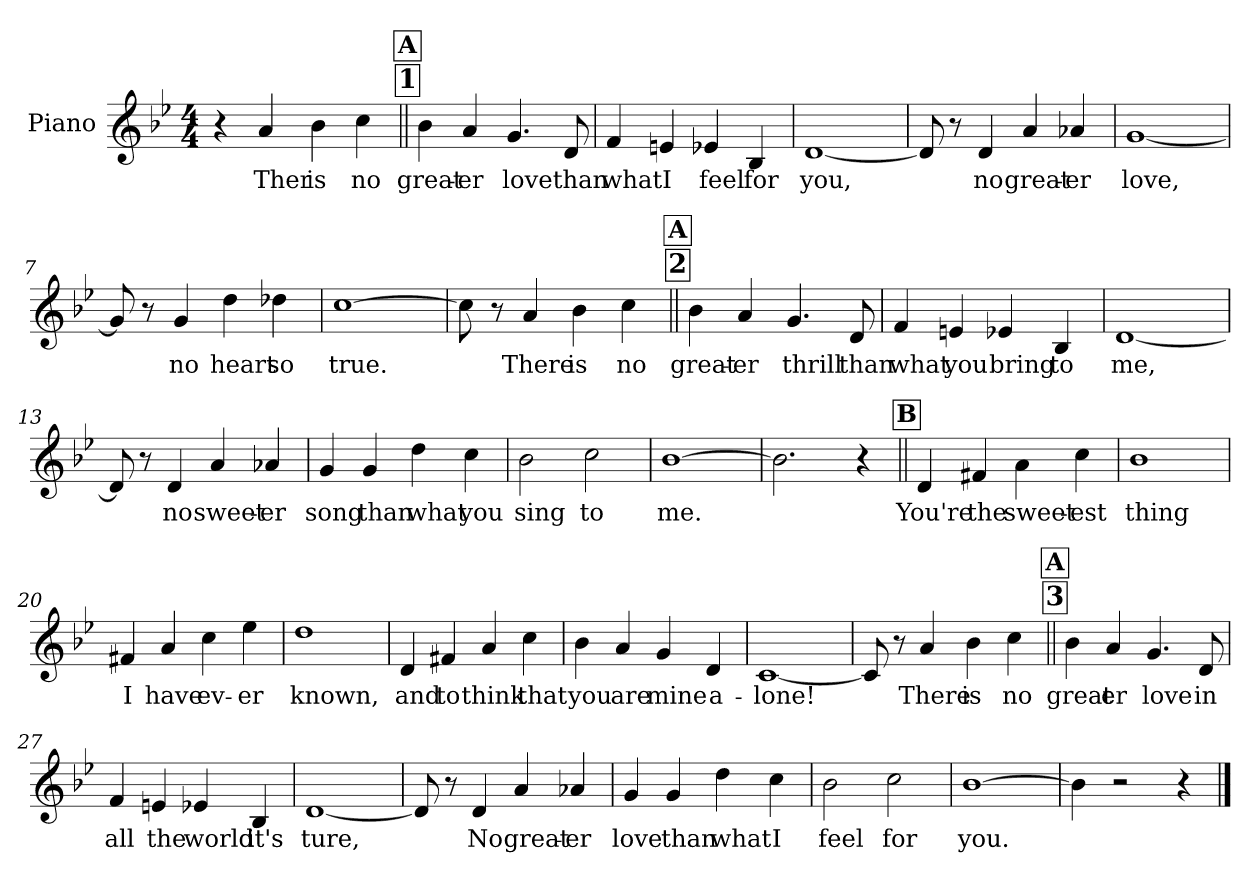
**kern	**text
*part1	*part1
*staff1	*staff1
*I"Piano	*
*I'Pno.	*
*clefG2	*
*k[b-e-]	*
*M4/4	*
=1	=1
4r	.
!	!LO:LY:b
4a/	Ther
!	!LO:LY:b
4b-\	is
!	!LO:LY:b
4cc\	no
!!LO:REH:place=s1:a:t=1
!!LO:REH:place=s1:a:fs=14:t=A
=2||	=2||
!	!LO:LY:b
4b-\	great-
!	!LO:LY:b
4a/	-er
!	!LO:LY:b
4.g/	love
!	!LO:LY:b
8d/	than
=3	=3
!	!LO:LY:b
4f/	what
!	!LO:LY:b
4en/	I
!	!LO:LY:b
4e-X/	feel
!	!LO:LY:b
4B-/	for
=4	=4
!	!LO:LY:b
[1d	you,
=5	=5
8d/]	.
8r	.
!	!LO:LY:b
4d/	no
!	!LO:LY:b
4a/	great-
!	!LO:LY:b
4a-X/	-er
!!LO:LB:g=z
=6	=6
!	!LO:LY:b
[1g	love,
=7	=7
8g/]	.
8r	.
!	!LO:LY:b
4g/	no
!	!LO:LY:b
4dd\	heart
!	!LO:LY:b
4dd-X\	so
=8	=8
!	!LO:LY:b
[1cc	true.
=9	=9
8cc\]	.
8r	.
!	!LO:LY:b
4a/	There
!	!LO:LY:b
4b-\	is
!	!LO:LY:b
4cc\	no
!!LO:LB:g=z
!!LO:REH:place=s1:a:t=2
!!LO:REH:place=s1:a:fs=14:t=A
=10||	=10||
!	!LO:LY:b
4b-\	great-
!	!LO:LY:b
4a/	-er
!	!LO:LY:b
4.g/	thrill
!	!LO:LY:b
8d/	than
=11	=11
!	!LO:LY:b
4f/	what
!	!LO:LY:b
4en/	you
!	!LO:LY:b
4e-X/	bring
!	!LO:LY:b
4B-/	to
=12	=12
!	!LO:LY:b
[1d	me,
=13	=13
8d/]	.
8r	.
!	!LO:LY:b
4d/	no
!	!LO:LY:b
4a/	sweet-
!	!LO:LY:b
4a-X/	-er
!!LO:LB:g=z
=14	=14
!	!LO:LY:b
4g/	song
!	!LO:LY:b
4g/	than
!	!LO:LY:b
4dd\	what
!	!LO:LY:b
4cc\	you
=15	=15
!	!LO:LY:b
2b-\	sing
!	!LO:LY:b
2cc\	to
=16	=16
!	!LO:LY:b
[1b-	me.
=17	=17
2.b-\]	.
4r	.
!!LO:LB:g=z
!!LO:REH:place=s1:a:fs=14:t=B
=18||	=18||
!	!LO:LY:b
4d/	You're
!	!LO:LY:b
4f#X/	the
!	!LO:LY:b
4a\	sweet-
!	!LO:LY:b
4cc\	est
=19	=19
!	!LO:LY:b
1b-	thing
=20	=20
!	!LO:LY:b
4f#X/	I
!	!LO:LY:b
4a/	have
!	!LO:LY:b
4cc\	ev-
!	!LO:LY:b
4ee-\	-er
=21	=21
!	!LO:LY:b
1dd	known,
!!LO:LB:g=z
=22	=22
!	!LO:LY:b
4d/	and
!	!LO:LY:b
4f#X/	to
!	!LO:LY:b
4a/	think
!	!LO:LY:b
4cc\	that
=23	=23
!	!LO:LY:b
4b-\	you
!	!LO:LY:b
4a/	are
!	!LO:LY:b
4g/	mine
!	!LO:LY:b
4d/	a-
=24	=24
!	!LO:LY:b
[1c	-lone!
=25	=25
8c/]	.
8r	.
!	!LO:LY:b
4a/	There
!	!LO:LY:b
4b-\	is
!	!LO:LY:b
4cc\	no
!!LO:LB:g=z
!!LO:REH:place=s1:a:t=3
!!LO:REH:place=s1:a:fs=14:t=A
=26||	=26||
!	!LO:LY:b
4b-\	great
!	!LO:LY:b
4a/	er
!	!LO:LY:b
4.g/	love
!	!LO:LY:b
8d/	in
=27	=27
!	!LO:LY:b
4f/	all
!	!LO:LY:b
4en/	the
!	!LO:LY:b
4e-X/	world
!	!LO:LY:b
4B-/	it's
=28	=28
!	!LO:LY:b
[1d	ture,
=29	=29
8d/]	.
8r	.
!	!LO:LY:b
4d/	No
!	!LO:LY:b
4a/	great-
!	!LO:LY:b
4a-X/	-er
!!LO:LB:g=z
=30	=30
!	!LO:LY:b
4g/	love
!	!LO:LY:b
4g/	than
!	!LO:LY:b
4dd\	what
!	!LO:LY:b
4cc\	I
=31	=31
!	!LO:LY:b
2b-\	feel
!	!LO:LY:b
2cc\	for
=32	=32
!	!LO:LY:b
[1b-	you.
=33	=33
4b-\]	.
2r	.
4r	.
==	==
*-	*-
